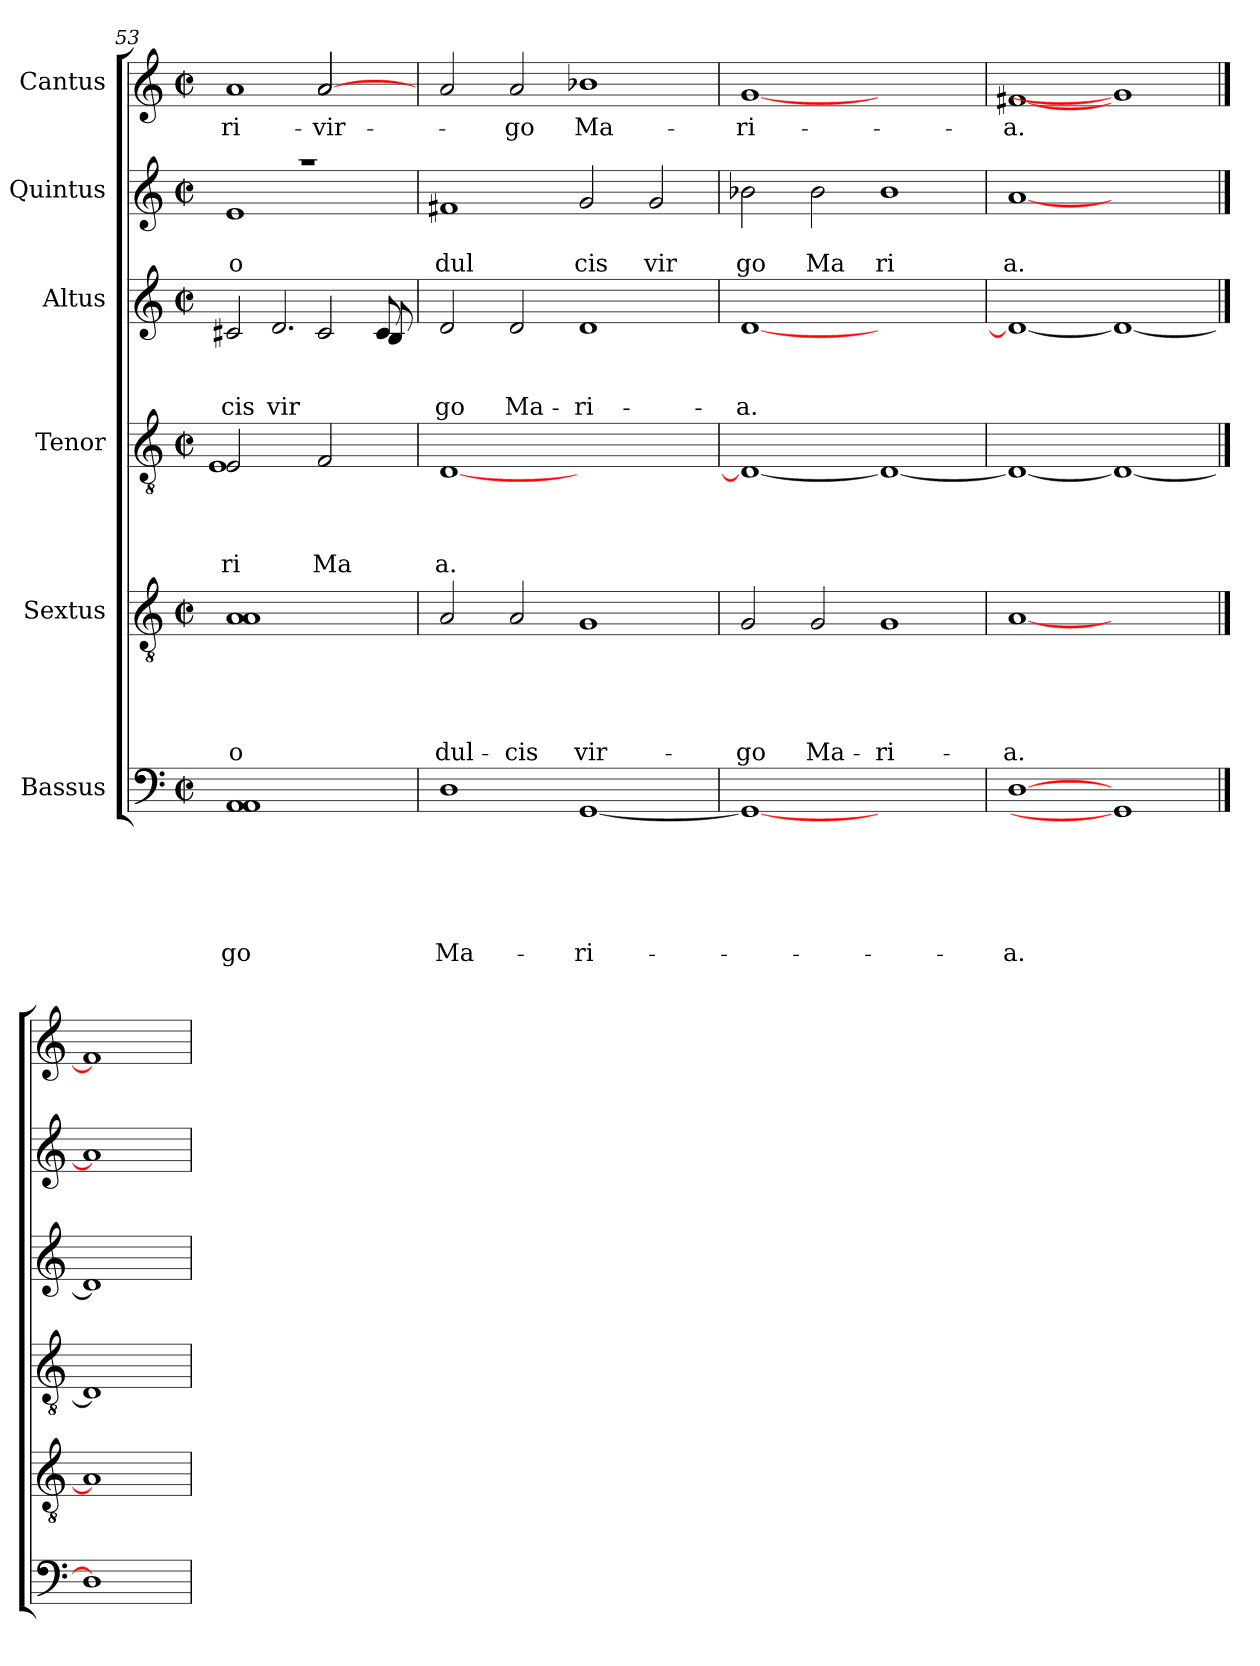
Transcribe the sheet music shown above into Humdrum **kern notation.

**kern	**text	**text	**text	**text	**text	**text	**kern	**text	**text	**text	**text	**text	**kern	**text	**text	**text	**text	**kern	**text	**text	**text	**kern	**text	**text	**kern	**text
*part6	*part6	*part6	*part6	*part6	*part6	*part6	*part5	*part5	*part5	*part5	*part5	*part5	*part4	*part4	*part4	*part4	*part4	*part3	*part3	*part3	*part3	*part2	*part2	*part2	*part1	*part1
*staff6	*staff6	*staff6	*staff6	*staff6	*staff6	*staff6	*staff5	*staff5	*staff5	*staff5	*staff5	*staff5	*staff4	*staff4	*staff4	*staff4	*staff4	*staff3	*staff3	*staff3	*staff3	*staff2	*staff2	*staff2	*staff1	*staff1
*I"Bassus	*	*	*	*	*	*	*I"Sextus	*	*	*	*	*	*I"Tenor	*	*	*	*	*I"Altus	*	*	*	*I"Quintus	*	*	*I"Cantus	*
*clefF4	*	*	*	*	*	*	*clefGv2	*	*	*	*	*	*clefGv2	*	*	*	*	*clefG2	*	*	*	*clefG2	*	*	*clefG2	*
*k[]	*	*	*	*	*	*	*k[]	*	*	*	*	*	*k[]	*	*	*	*	*k[]	*	*	*	*k[]	*	*	*k[]	*
*C:	*	*	*	*	*	*	*C:	*	*	*	*	*	*C:	*	*	*	*	*C:	*	*	*	*C:	*	*	*C:	*
*M2/2	*	*	*	*	*	*	*M2/2	*	*	*	*	*	*M2/2	*	*	*	*	*M2/2	*	*	*	*M2/2	*	*	*M2/2	*
*met(c|)	*	*	*	*	*	*	*met(c|)	*	*	*	*	*	*met(c|)	*	*	*	*	*met(c|)	*	*	*	*met(c|)	*	*	*met(c|)	*
=53	=53	=53	=53	=53	=53	=53	=53	=53	=53	=53	=53	=53	=53	=53	=53	=53	=53	=53	=53	=53	=53	=53	=53	=53	=53	=53
!	!	!	!	!	!	!LO:LY:b	!	!	!	!	!	!LO:LY:b	!	!	!	!	!LO:LY:b	!	!	!	!LO:LY:b	!	!	!LO:LY:b	!	!LO:LY:b
*	*	*	*	*	*	*	*	*	*	*	*	*	*^	*	*	*	*	*^	*	*	*	*^	*	*	*^	*
*	*	*	*	*	*	*	*	*	*	*	*	*	*	*	*	*	*	*	*	*^	*	*	*	*	*	*	*	*	*^	*
*	*	*	*	*	*	*	*	*	*	*	*	*	*	*	*	*	*	*	*	*	*^	*	*	*	*	*	*	*	*	*	*	*
1AA 1AA	.	.	.	.	.	-go	1A 1A	.	.	.	.	o	2E/	1E	.	.	.	ri	2c#X/	4ryy	2..ryy	2..ryy	.	.	-cis	1raa	1e	.	o	1a	2ryy	2ryy	-ri-
!	!	!	!	!	!	!	!	!	!	!	!	!	!	!	!	!	!	!	!	!	!	!	!	!	!LO:LY:b	!	!	!	!	!	!	!	!
.	.	.	.	.	.	.	.	.	.	.	.	.	.	.	.	.	.	.	.	2.d/	.	.	.	.	vir-	.	.	.	.	.	.	.	.
!	!	!	!	!	!	!	!	!	!	!	!	!	!	!	!	!	!	!LO:LY:b	!	!	!	!	!	!	!	!	!	!	!	!	!	!	!LO:LY:b
!	!	!	!	!	!	!	!	!	!	!	!	!	!	!	!	!	!	!	!	!	!	!	!	!	!	!	!	!	!	!	!	!	!LO:LY:b
.	.	.	.	.	.	.	.	.	.	.	.	.	2F/	.	.	.	.	Ma	2c#/	.	.	.	.	.	.	.	.	.	.	.	2a/	[<2a/	vir-
.	.	.	.	.	.	.	.	.	.	.	.	.	.	.	.	.	.	.	.	.	8c#/	8B/	.	.	.	.	.	.	.	.	.	.	.
*	*	*	*	*	*	*	*	*	*	*	*	*	*	*	*	*	*	*	*	*	*	*	*	*	*	*v	*v	*	*	*	*	*	*
*	*	*	*	*	*	*	*	*	*	*	*	*	*v	*v	*	*	*	*	*	*	*	*	*	*	*	*	*	*	*v	*v	*v	*
=54	=54	=54	=54	=54	=54	=54	=54	=54	=54	=54	=54	=54	=54	=54	=54	=54	=54	=54	=54	=54	=54	=54	=54	=54	=54	=54	=54	=54	=54
!	!	!	!	!	!	!LO:LY:b	!	!	!	!	!	!LO:LY:b	!	!	!	!	!LO:LY:b	!	!	!	!	!	!	!LO:LY:b	!	!	!LO:LY:b	!	!
*	*	*	*	*	*	*	*	*	*	*	*	*	*	*	*	*	*	*v	*v	*v	*v	*	*	*	*	*	*	*	*
1D	.	.	.	.	.	Ma-	2A/	.	.	.	.	dul-	[<1D	.	.	.	a.	2d/	.	.	-go	1f#X	.	dul	2a/	.
!	!	!	!	!	!	!	!	!	!	!	!	!LO:LY:b	!	!	!	!	!	!	!	!	!LO:LY:b	!	!	!	!	!LO:LY:b
.	.	.	.	.	.	.	2A/	.	.	.	.	-cis	.	.	.	.	.	2d/	.	.	Ma-	.	.	.	2a/	-go
!	!	!	!	!	!	!LO:LY:b	!	!	!	!	!	!LO:LY:b	!	!	!	!	!	!	!	!	!LO:LY:b	!	!	!LO:LY:b	!	!LO:LY:b
[<1GG	.	.	.	.	.	-ri-	1G	.	.	.	.	vir-	1ryy	.	.	.	.	1d	.	.	-ri-	2g/	.	cis	1b-X	Ma-
!	!	!	!	!	!	!	!	!	!	!	!	!	!	!	!	!	!	!	!	!	!	!	!	!LO:LY:b	!	!
.	.	.	.	.	.	.	.	.	.	.	.	.	.	.	.	.	.	.	.	.	.	2g/	.	vir	.	.
=55	=55	=55	=55	=55	=55	=55	=55	=55	=55	=55	=55	=55	=55	=55	=55	=55	=55	=55	=55	=55	=55	=55	=55	=55	=55	=55
!	!	!	!	!	!	!	!	!	!	!	!	!LO:LY:b	!	!	!	!	!	!	!	!	!LO:LY:b	!	!	!LO:LY:b	!	!LO:LY:b
1GG_	.	.	.	.	.	.	2G/	.	.	.	.	-go	1D_	.	.	.	.	[<1d	.	.	-a.	2b-X\	.	go	[1g	-ri-
!	!	!	!	!	!	!	!	!	!	!	!	!LO:LY:b	!	!	!	!	!	!	!	!	!	!	!	!LO:LY:b	!	!
.	.	.	.	.	.	.	2G/	.	.	.	.	Ma-	.	.	.	.	.	.	.	.	.	2b-\	.	Ma	.	.
!	!	!	!	!	!	!	!	!	!	!	!	!LO:LY:b	!	!	!	!	!	!	!	!	!	!	!	!LO:LY:b	!	!
1ryy	.	.	.	.	.	.	1G	.	.	.	.	-ri-	1D_	.	.	.	.	1ryy	.	.	.	1b-	.	ri	1ryy	.
=56	=56	=56	=56	=56	=56	=56	=56	=56	=56	=56	=56	=56	=56	=56	=56	=56	=56	=56	=56	=56	=56	=56	=56	=56	=56	=56
!	!	!	!	!	!	!LO:LY:b	!	!	!	!	!	!LO:LY:b	!	!	!	!	!	!	!	!	!	!	!	!LO:LY:b	!	!LO:LY:b
[1D	.	.	.	.	.	-a.	[1A	.	.	.	.	-a.	1D_	.	.	.	.	1d_	.	.	.	[1a	.	a.	[1f#X	-a.
1GG]	.	.	.	.	.	.	1ryy	.	.	.	.	.	1D_	.	.	.	.	1d_	.	.	.	1ryy	.	.	1g]	.
==57	==57	==57	==57	==57	==57	==57	==57	==57	==57	==57	==57	==57	==57	==57	==57	==57	==57	==57	==57	==57	==57	==57	==57	==57	==57	==57
1D]	.	.	.	.	.	.	1A]	.	.	.	.	.	1D]	.	.	.	.	1d]	.	.	.	1a]	.	.	1f#]	.
=	=	=	=	=	=	=	=	=	=	=	=	=	=	=	=	=	=	=	=	=	=	=	=	=	=	=
*-	*-	*-	*-	*-	*-	*-	*-	*-	*-	*-	*-	*-	*-	*-	*-	*-	*-	*-	*-	*-	*-	*-	*-	*-	*-	*-
